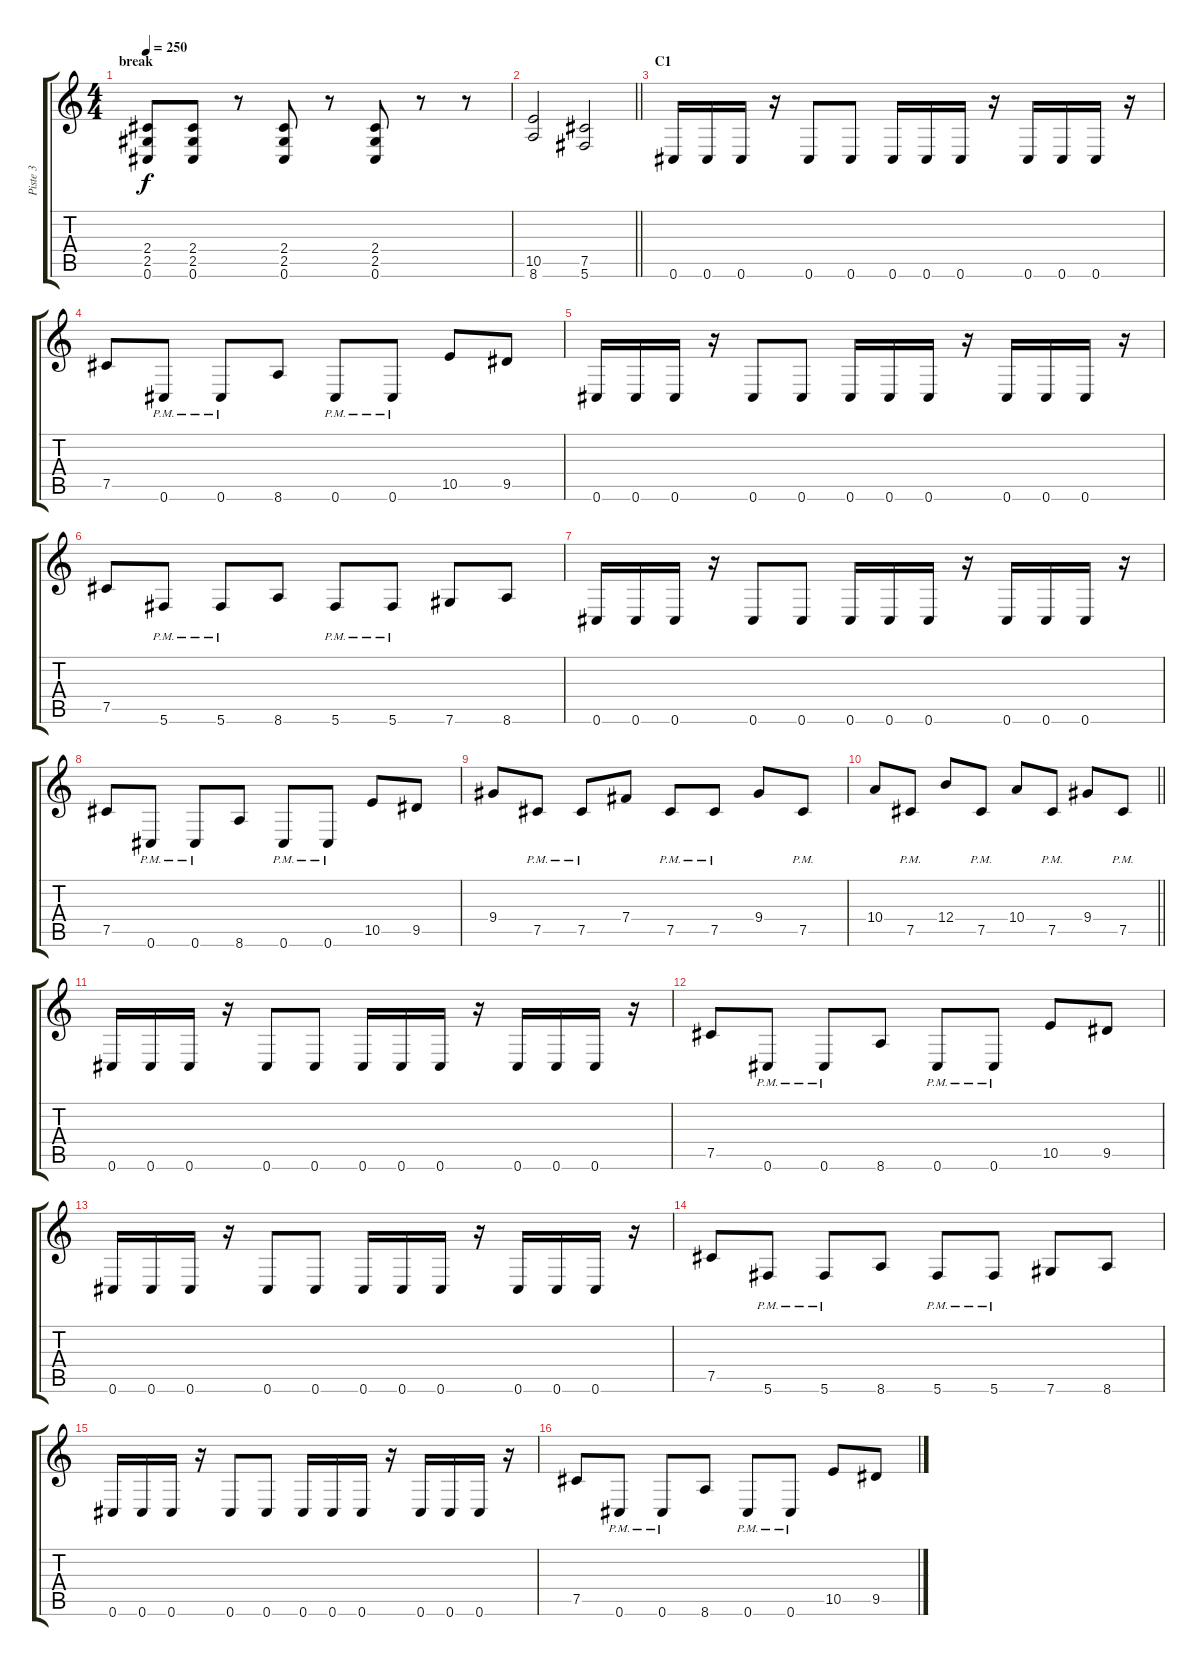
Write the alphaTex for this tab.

\track ("Piste 3" "Piste 3") {instrument distortionguitar}
\staff {score tabs}
\tuning (Db4 Ab3 E3 B2 Gb2 Db2) {hide}
\ts (4 4)
\section ("" "break")
\tempo 250
\clef g2
\ks c
(2.4 2.5 0.6).8{dy f} (2.4 2.5 0.6).8 r.8 (2.4 2.5 0.6).8 r.8 (2.4 2.5 0.6).8 r.8 r.8 |
\barLineRight lightlight
(10.5 8.6).2 (7.5 5.6).2 |
\section ("" "C1")
0.6.16 0.6.16 0.6.16 r.16 0.6.8 0.6.8 0.6.16 0.6.16 0.6.16 r.16 0.6.16 0.6.16 0.6.16 r.16 |
7.5.8 0.6{pm}.8 0.6{pm}.8 8.6.8 0.6{pm}.8 0.6{pm}.8 10.5.8 9.5.8 |
0.6.16 0.6.16 0.6.16 r.16 0.6.8 0.6.8 0.6.16 0.6.16 0.6.16 r.16 0.6.16 0.6.16 0.6.16 r.16 |
7.5.8 5.6{pm}.8 5.6{pm}.8 8.6.8 5.6{pm}.8 5.6{pm}.8 7.6.8 8.6.8 |
0.6.16 0.6.16 0.6.16 r.16 0.6.8 0.6.8 0.6.16 0.6.16 0.6.16 r.16 0.6.16 0.6.16 0.6.16 r.16 |
7.5.8 0.6{pm}.8 0.6{pm}.8 8.6.8 0.6{pm}.8 0.6{pm}.8 10.5.8 9.5.8 |
9.4.8 7.5{pm}.8 7.5{pm}.8 7.4.8 7.5{pm}.8 7.5{pm}.8 9.4.8 7.5{pm}.8 |
\barLineRight lightlight
10.4.8 7.5{pm}.8 12.4.8 7.5{pm}.8 10.4.8 7.5{pm}.8 9.4.8 7.5{pm}.8 |
0.6.16 0.6.16 0.6.16 r.16 0.6.8 0.6.8 0.6.16 0.6.16 0.6.16 r.16 0.6.16 0.6.16 0.6.16 r.16 |
7.5.8 0.6{pm}.8 0.6{pm}.8 8.6.8 0.6{pm}.8 0.6{pm}.8 10.5.8 9.5.8 |
0.6.16 0.6.16 0.6.16 r.16 0.6.8 0.6.8 0.6.16 0.6.16 0.6.16 r.16 0.6.16 0.6.16 0.6.16 r.16 |
7.5.8 5.6{pm}.8 5.6{pm}.8 8.6.8 5.6{pm}.8 5.6{pm}.8 7.6.8 8.6.8 |
0.6.16 0.6.16 0.6.16 r.16 0.6.8 0.6.8 0.6.16 0.6.16 0.6.16 r.16 0.6.16 0.6.16 0.6.16 r.16 |
7.5.8 0.6{pm}.8 0.6{pm}.8 8.6.8 0.6{pm}.8 0.6{pm}.8 10.5.8 9.5.8
